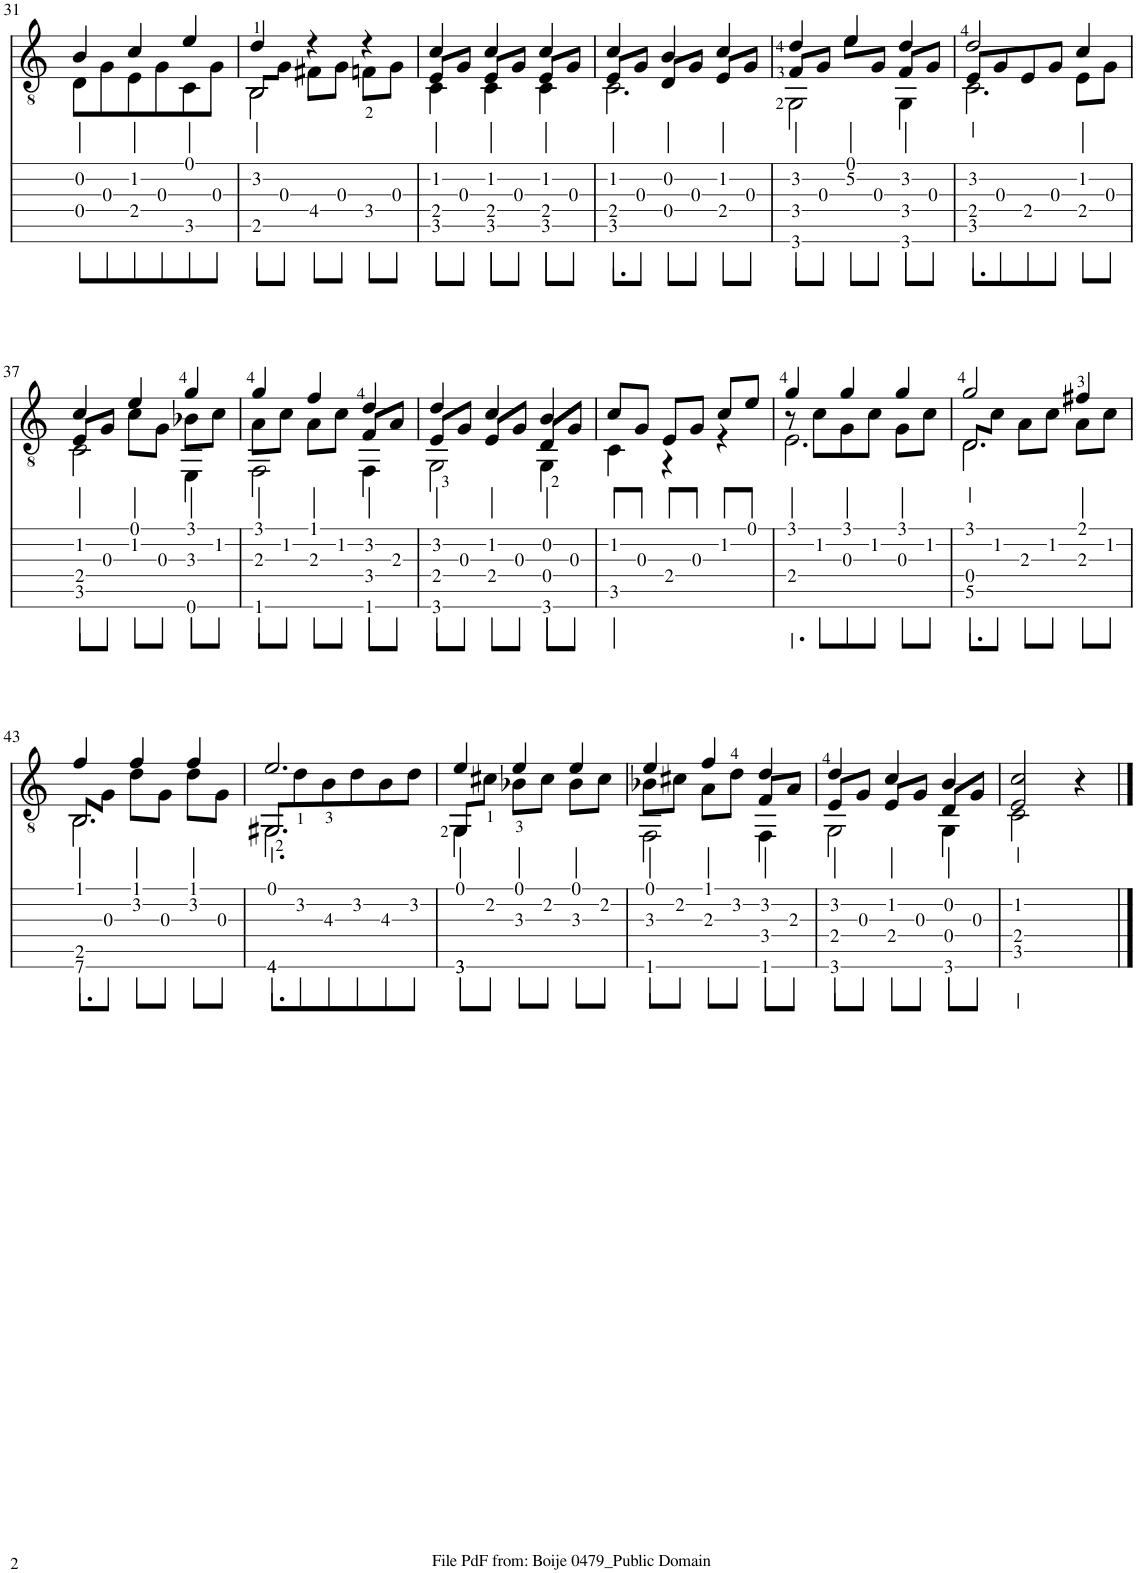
**kern	**kern
*part2	*part1
*staff2	*staff1
*I"Chitarra classica (Intavolatura)	*I"Classical Guitar
!!LO:PB:g=z
*	*clefGv2
*k[]	*k[]
*M3/4	*M3/4
=31	=31
*^	*^
4B/	8D\L	4B/	8D\L
.	8G\	.	8G\
4c/	8E\	4c/	8E\
.	8G\	.	8G\
4e/	8C\	4e/	8C\
.	8G\J	.	8G\J
=32	=32	=32	=32
!	!LO:N:head=open	!	!LO:N:head=open
*	*^	*	*^
4d/	8BB\L	2BB\	4d/	8BB/L	2BB\
.	8G\J	.	.	8G\J	.
4r	8F#X\L	.	4r	8F#X\L	.
.	8G\J	.	.	8G\J	.
4r	8Fn\L	4ryy	4r	8Fn\L	4ryy
.	8G\J	.	.	8G\J	.
=33	=33	=33	=33	=33	=33
4c/	8E\L	4C\	4c/	8E/L	4C\
.	8G\J	.	.	8G/J	.
4c/	8E\L	4C\	4c/	8E/L	4C\
.	8G\J	.	.	8G/J	.
4c/	8E\L	4C\	4c/	8E/L	4C\
.	8G\J	.	.	8G/J	.
=34	=34	=34	=34	=34	=34
4c/	8E\L	2.C\	4c/	8E/L	2.C\
.	8G\J	.	.	8G/J	.
4B/	8D\L	.	4B/	8D/L	.
.	8G\J	.	.	8G/J	.
4c/	8E\L	.	4c/	8E/L	.
.	8G\J	.	.	8G/J	.
=35	=35	=35	=35	=35	=35
4d/	8F\L	2GG\	4d/	8F/L	2GG\
.	8G\J	.	.	8G/J	.
4e/	8e\L	.	4e/	8e\L	.
.	8G\J	.	.	8G/J	.
4d/	8F\L	4GG\	4d/	8F/L	4GG\
.	8G\J	.	.	8G/J	.
=36	=36	=36	=36	=36	=36
2d/	8E\L	2.C\	2d/	8E/L	2.C\
.	8G\	.	.	8G/	.
.	8E\	.	.	8E/	.
.	8G\J	.	.	8G/J	.
4c/	8E\L	.	4c/	8E\L	.
.	8G\J	.	.	8G\J	.
!!LO:LB:g=z	!!	!!
=37	=37	=37	=37	=37	=37
4c/	8E\L	2C\	4c/	8E/L	2C\
.	8G\J	.	.	8G/J	.
4e/	8c\L	.	4e/	8c\L	.
.	8G\J	.	.	8G\J	.
4g/	8B-X\L	4EE\	4g/	8B-X\L	4EE\
.	8c\J	.	.	8c\J	.
=38	=38	=38	=38	=38	=38
4g/	8A\L	2FF\	4g/	8A\L	2FF\
.	8c\J	.	.	8c\J	.
4f/	8A\L	.	4f/	8A\L	.
.	8c\J	.	.	8c\J	.
4d/	8F\L	4FF\	4d/	8F/L	4FF\
.	8A\J	.	.	8A/J	.
=39	=39	=39	=39	=39	=39
4d/	8E\L	2GG\	4d/	8E/L	2GG\
.	8G\J	.	.	8G/J	.
4c/	8E\L	.	4c/	8E/L	.
.	8G\J	.	.	8G/J	.
4B/	8D\L	4GG\	4B/	8D/L	4GG\
.	8G\J	.	.	8G/J	.
=40	=40	=40	=40	=40	=40
8c/L	4ryy	4C\	8c/L	4ryy	4C\
8G/J	.	.	8G/J	.	.
8E/L	4r	2ryy	8E/L	4r	2ryy
8G/J	.	.	8G/J	.	.
8c/L	4r	.	8c/L	4r	.
8e/J	.	.	8e/J	.	.
=41	=41	=41	=41	=41	=41
4g/	8r	2.E\	4g/	8r	2.E\
.	8c\L	.	.	8c\L	.
4g/	8G\	.	4g/	8G\	.
.	8c\J	.	.	8c\J	.
4g/	8G\L	.	4g/	8G\L	.
.	8c\J	.	.	8c\J	.
=42	=42	=42	=42	=42	=42
!	!LO:N:head=open	!	!	!LO:N:head=open	!
2g/	8D\L	2.D\	2g/	8D/L	2.D\
.	8c\J	.	.	8c\J	.
.	8A\L	.	.	8A\L	.
.	8c\J	.	.	8c\J	.
4f#X/	8A\L	.	4f#X/	8A\L	.
.	8c\J	.	.	8c\J	.
!!LO:LB:g=z	!!	!!
=43	=43	=43	=43	=43	=43
!	!LO:N:head=open	!	!	!LO:N:head=open	!
4f/	8BB\L	2.BB\	4f/	8BB/L	2.BB\
.	8G\J	.	.	8G\J	.
4f/	8d\L	.	4f/	8d\L	.
.	8G\J	.	.	8G\J	.
4f/	8d\L	.	4f/	8d\L	.
.	8G\J	.	.	8G\J	.
=44	=44	=44	=44	=44	=44
!	!LO:N:head=open	!	!	!LO:N:head=open	!
2.e/	8GG#X\L	2.GG#\	2.e/	8GG#X/L	2.GG#\
.	8d\	.	.	8d\	.
.	8B\	.	.	8B\	.
.	8d\	.	.	8d\	.
.	8B\	.	.	8B\	.
.	8d\J	.	.	8d\J	.
=45	=45	=45	=45	=45	=45
4e/	8GG\L	4GG\	4e/	8GG/L	4GG\
.	8c#X\J	.	.	8c#X\J	.
4e/	8B-X\L	2ryy	4e/	8B-X\L	2ryy
.	8c#\J	.	.	8c#\J	.
4e/	8B-\L	.	4e/	8B-\L	.
.	8c#\J	.	.	8c#\J	.
=46	=46	=46	=46	=46	=46
4e/	8B-X\L	2FF\	4e/	8B-X\L	2FF\
.	8c#X\J	.	.	8c#X\J	.
4f/	8A\L	.	4f/	8A\L	.
.	8d\J	.	.	8d\J	.
4d/	8F\L	4FF\	4d/	8F/L	4FF\
.	8A\J	.	.	8A/J	.
=47	=47	=47	=47	=47	=47
4d/	8E\L	2GG\	4d/	8E/L	2GG\
.	8G\J	.	.	8G/J	.
4c/	8E\L	.	4c/	8E/L	.
.	8G\J	.	.	8G/J	.
4B/	8D\L	4GG\	4B/	8D/L	4GG\
.	8G\J	.	.	8G/J	.
*	*v	*v	*	*	*
*	*	*	*v	*v
=48	=48	=48	=48
2E/ 2c/	2C\	2E/ 2c/	2C\
4r	4ryy	4r	4ryy
*v	*v	*	*
*	*v	*v
==	==
*-	*-
